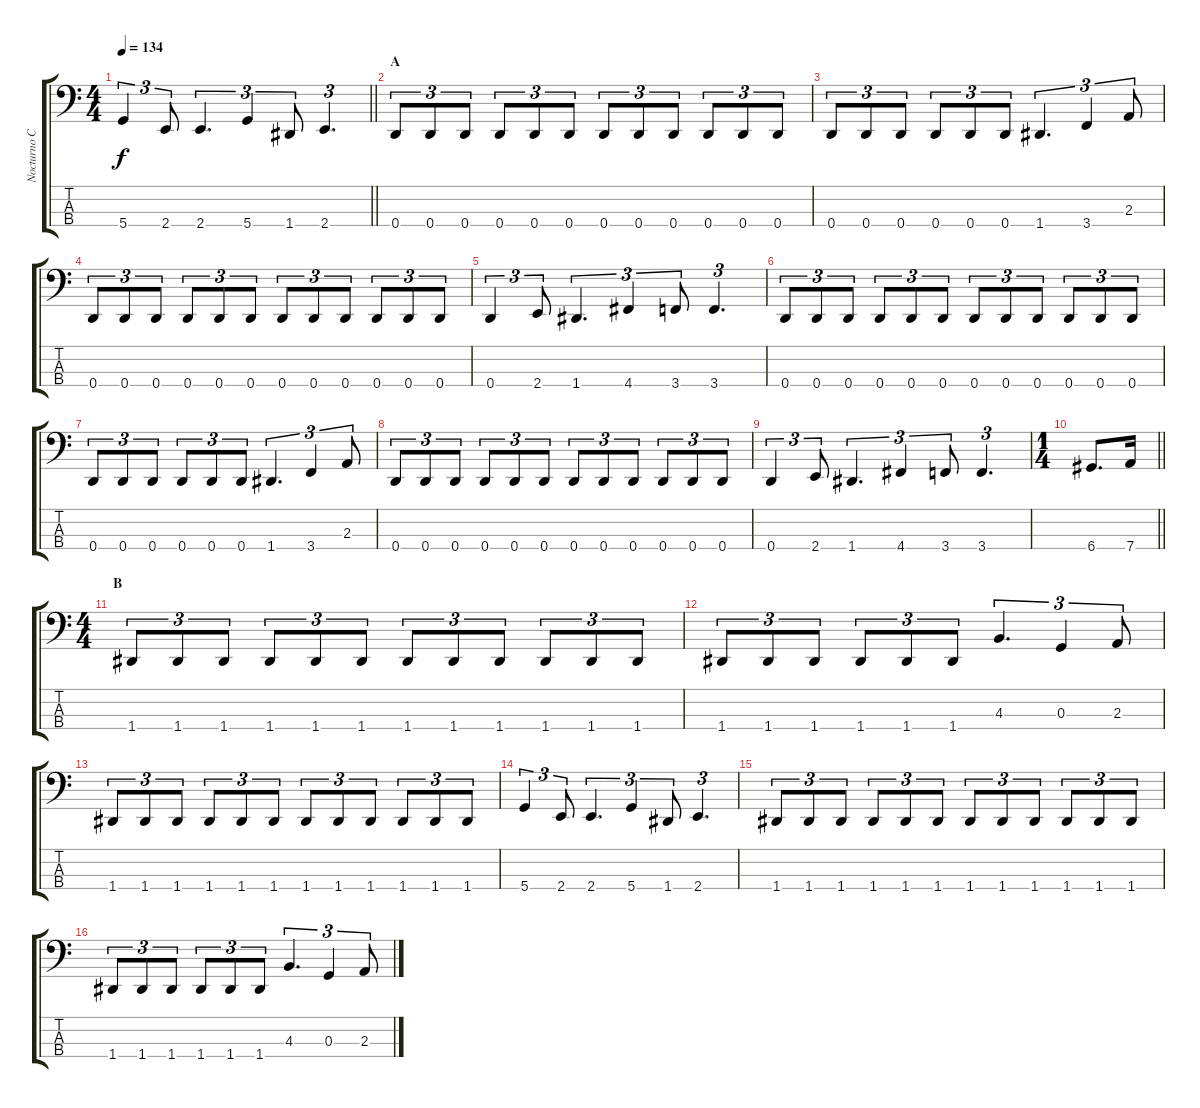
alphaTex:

\track ("Nocturno Culto" "Nocturno C") {instrument fretlessbass}
\staff {score tabs}
\tuning (F2 C2 G1 D1) {hide}
\ts (4 4)
\tempo 134
\clef f4
\barLineRight lightlight
\ks c
5.4.4{tu (3 2) dy f} 2.4.8{tu (3 2)} 2.4.4{d tu (3 2)} 5.4.4{tu (3 2)} 1.4.8{tu (3 2)} 2.4.4{d tu (3 2)} |
\section ("" "A")
0.4.8{tu (3 2)} 0.4.8{tu (3 2)} 0.4.8{tu (3 2)} 0.4.8{tu (3 2)} 0.4.8{tu (3 2)} 0.4.8{tu (3 2)} 0.4.8{tu (3 2)} 0.4.8{tu (3 2)} 0.4.8{tu (3 2)} 0.4.8{tu (3 2)} 0.4.8{tu (3 2)} 0.4.8{tu (3 2)} |
0.4.8{tu (3 2)} 0.4.8{tu (3 2)} 0.4.8{tu (3 2)} 0.4.8{tu (3 2)} 0.4.8{tu (3 2)} 0.4.8{tu (3 2)} 1.4.4{d tu (3 2)} 3.4.4{tu (3 2)} 2.3.8{tu (3 2)} |
0.4.8{tu (3 2)} 0.4.8{tu (3 2)} 0.4.8{tu (3 2)} 0.4.8{tu (3 2)} 0.4.8{tu (3 2)} 0.4.8{tu (3 2)} 0.4.8{tu (3 2)} 0.4.8{tu (3 2)} 0.4.8{tu (3 2)} 0.4.8{tu (3 2)} 0.4.8{tu (3 2)} 0.4.8{tu (3 2)} |
0.4.4{tu (3 2)} 2.4.8{tu (3 2)} 1.4.4{d tu (3 2)} 4.4.4{tu (3 2)} 3.4.8{tu (3 2)} 3.4.4{d tu (3 2)} |
0.4.8{tu (3 2)} 0.4.8{tu (3 2)} 0.4.8{tu (3 2)} 0.4.8{tu (3 2)} 0.4.8{tu (3 2)} 0.4.8{tu (3 2)} 0.4.8{tu (3 2)} 0.4.8{tu (3 2)} 0.4.8{tu (3 2)} 0.4.8{tu (3 2)} 0.4.8{tu (3 2)} 0.4.8{tu (3 2)} |
0.4.8{tu (3 2)} 0.4.8{tu (3 2)} 0.4.8{tu (3 2)} 0.4.8{tu (3 2)} 0.4.8{tu (3 2)} 0.4.8{tu (3 2)} 1.4.4{d tu (3 2)} 3.4.4{tu (3 2)} 2.3.8{tu (3 2)} |
0.4.8{tu (3 2)} 0.4.8{tu (3 2)} 0.4.8{tu (3 2)} 0.4.8{tu (3 2)} 0.4.8{tu (3 2)} 0.4.8{tu (3 2)} 0.4.8{tu (3 2)} 0.4.8{tu (3 2)} 0.4.8{tu (3 2)} 0.4.8{tu (3 2)} 0.4.8{tu (3 2)} 0.4.8{tu (3 2)} |
0.4.4{tu (3 2)} 2.4.8{tu (3 2)} 1.4.4{d tu (3 2)} 4.4.4{tu (3 2)} 3.4.8{tu (3 2)} 3.4.4{d tu (3 2)} |
\ts (1 4)
\barLineRight lightlight
6.4.8{d} 7.4.16 |
\ts (4 4)
\section ("" "B")
1.4.8{tu (3 2)} 1.4.8{tu (3 2)} 1.4.8{tu (3 2)} 1.4.8{tu (3 2)} 1.4.8{tu (3 2)} 1.4.8{tu (3 2)} 1.4.8{tu (3 2)} 1.4.8{tu (3 2)} 1.4.8{tu (3 2)} 1.4.8{tu (3 2)} 1.4.8{tu (3 2)} 1.4.8{tu (3 2)} |
1.4.8{tu (3 2)} 1.4.8{tu (3 2)} 1.4.8{tu (3 2)} 1.4.8{tu (3 2)} 1.4.8{tu (3 2)} 1.4.8{tu (3 2)} 4.3.4{d tu (3 2)} 0.3.4{tu (3 2)} 2.3.8{tu (3 2)} |
1.4.8{tu (3 2)} 1.4.8{tu (3 2)} 1.4.8{tu (3 2)} 1.4.8{tu (3 2)} 1.4.8{tu (3 2)} 1.4.8{tu (3 2)} 1.4.8{tu (3 2)} 1.4.8{tu (3 2)} 1.4.8{tu (3 2)} 1.4.8{tu (3 2)} 1.4.8{tu (3 2)} 1.4.8{tu (3 2)} |
5.4.4{tu (3 2)} 2.4.8{tu (3 2)} 2.4.4{d tu (3 2)} 5.4.4{tu (3 2)} 1.4.8{tu (3 2)} 2.4.4{d tu (3 2)} |
1.4.8{tu (3 2)} 1.4.8{tu (3 2)} 1.4.8{tu (3 2)} 1.4.8{tu (3 2)} 1.4.8{tu (3 2)} 1.4.8{tu (3 2)} 1.4.8{tu (3 2)} 1.4.8{tu (3 2)} 1.4.8{tu (3 2)} 1.4.8{tu (3 2)} 1.4.8{tu (3 2)} 1.4.8{tu (3 2)} |
1.4.8{tu (3 2)} 1.4.8{tu (3 2)} 1.4.8{tu (3 2)} 1.4.8{tu (3 2)} 1.4.8{tu (3 2)} 1.4.8{tu (3 2)} 4.3.4{d tu (3 2)} 0.3.4{tu (3 2)} 2.3.8{tu (3 2)}
